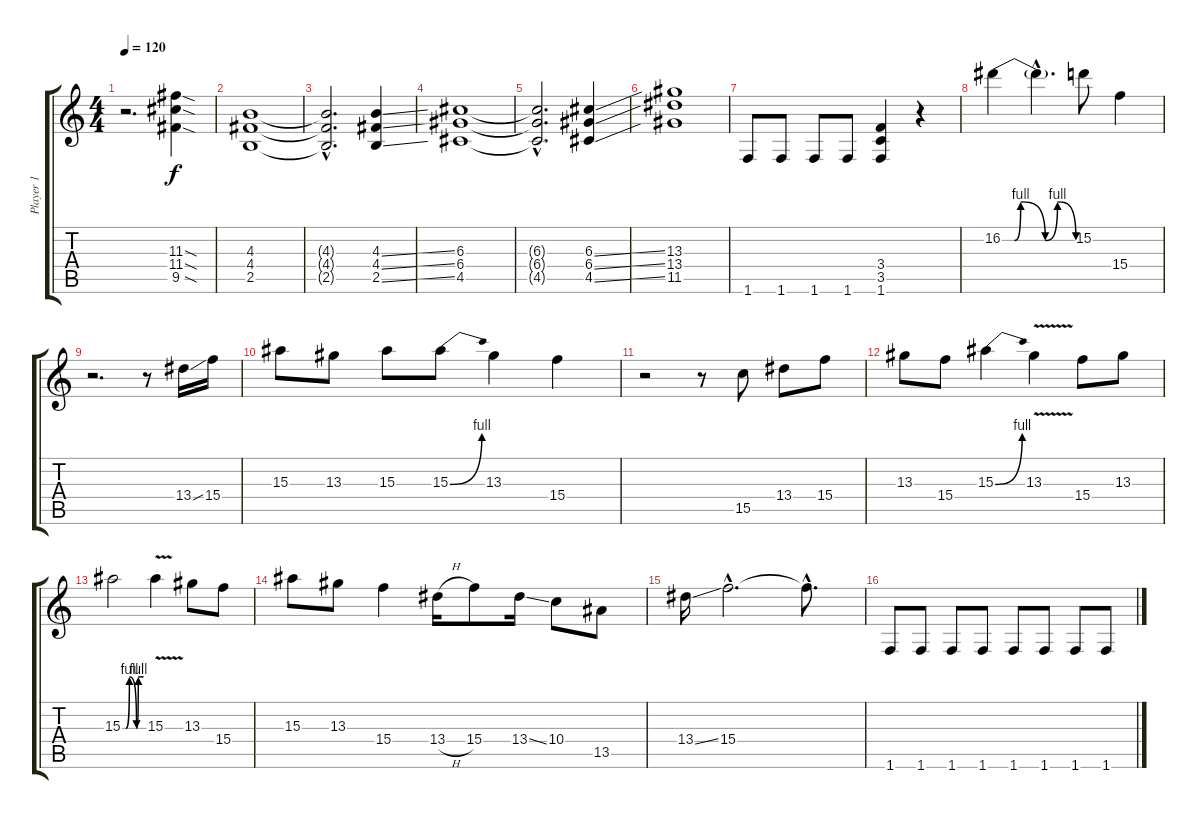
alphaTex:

\track ("Player 1" "Player 1") {instrument distortionguitar}
\staff {score tabs}
\tuning (E4 B3 G3 D3 A2 E2) {hide}
\ts (4 4)
\tempo 120
\clef g2
\ks c
r.2{d dy f instrument distortionguitar} (11.3{sod} 11.4{sod} 9.5{sod}).4 |
(4.3 4.4 2.5).1 |
(4.3{hac t} 4.4{hac t} 2.5{hac t}).2{d} (4.3{ss} 4.4{ss} 2.5{ss}).4 |
(6.3 6.4 4.5).1 |
(6.3{hac t} 6.4{hac t} 4.5{hac t}).2{d} (6.3{ss} 6.4{ss} 4.5{ss}).4 |
(13.3 13.4 11.5).1 |
1.6.8 1.6.8 1.6.8 1.6.8 (3.4 3.5 1.6).4 r.4 |
16.2{be (custom 0 0 10 0 15 4 35 0 45 4 60 0)}.4 16.2{hac t}.4{d} 15.2.8 15.4.4 |
r.2{d} r.8 13.4{ss}.16 15.4.16 |
15.3.8 13.3.8 15.3.8 15.3{be (bend 0 0 60 4)}.8 13.3.4 15.4.4 |
r.2 r.8 15.5.8 13.4.8 15.4.8 |
13.3.8 15.4.8 15.3{be (bend 0 0 60 4)}.4 13.3{v}.4 15.4.8 13.3.8 |
15.3{be (custom 0 0 10 0 20 4 40 0 45 4 60 4)}.2 15.3{v}.4 13.3.8 15.4.8 |
15.3.8 13.3.8 15.4.4 13.4{h}.16 15.4.8 13.4{ss}.16 10.4.8 13.5.8 |
13.4{ss}.16 15.4{hac}.2{d} 15.4{hac t}.8{d} |
1.6.8 1.6.8 1.6.8 1.6.8 1.6.8 1.6.8 1.6.8 1.6.8
